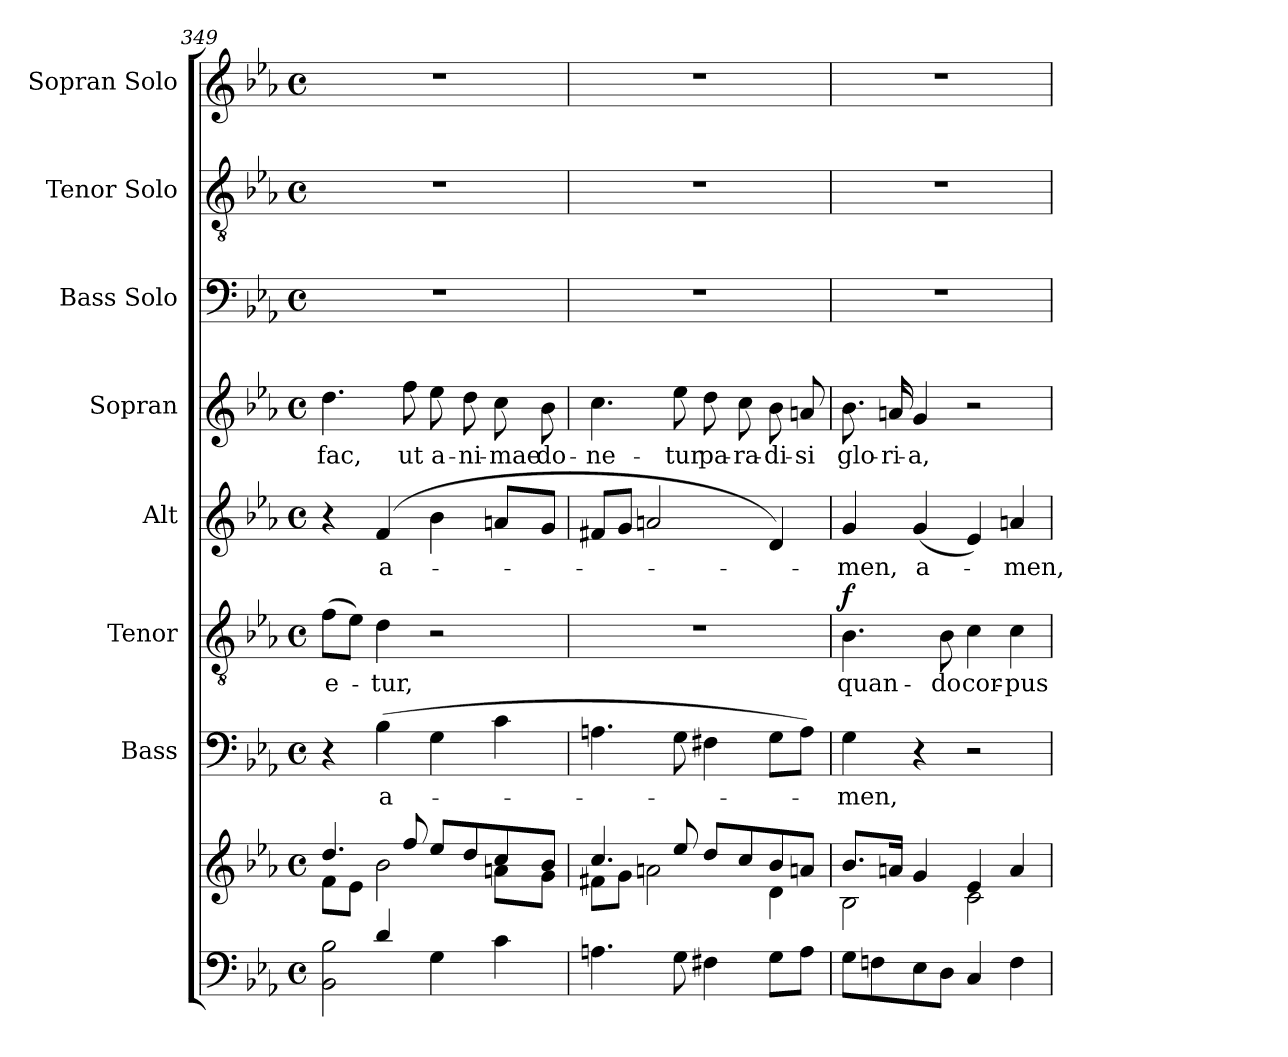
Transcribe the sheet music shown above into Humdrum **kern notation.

**kern	**kern	**kern	**text	**kern	**text	**dynam	**kern	**text	**kern	**text	**kern	**kern	**kern
*part8	*part8	*part7	*part7	*part6	*part6	*part6	*part5	*part5	*part4	*part4	*part3	*part2	*part1
*staff9	*staff8	*staff7	*staff7	*staff6	*staff6	*staff6	*staff5	*staff5	*staff4	*staff4	*staff3	*staff2	*staff1
*	*	*I"Bass	*	*I"Tenor	*	*	*I"Alt	*	*I"Sopran	*	*I"Bass Solo	*I"Tenor Solo	*I"Sopran Solo
*	*	*I'B.	*	*I'T.	*	*	*I'A.	*	*I'S.	*	*I'B. Solo	*I'T. Solo	*I'S. Solo
*clefF4	*clefG2	*clefF4	*	*clefGv2	*	*	*clefG2	*	*clefG2	*	*clefF4	*clefGv2	*clefG2
*k[b-e-a-]	*k[b-e-a-]	*k[b-e-a-]	*	*k[b-e-a-]	*	*	*k[b-e-a-]	*	*k[b-e-a-]	*	*k[b-e-a-]	*k[b-e-a-]	*k[b-e-a-]
*E-:	*E-:	*E-:	*	*E-:	*	*	*E-:	*	*E-:	*	*E-:	*E-:	*E-:
*M4/4	*M4/4	*M4/4	*	*M4/4	*	*	*M4/4	*	*M4/4	*	*M4/4	*M4/4	*M4/4
*met(c)	*met(c)	*met(c)	*	*met(c)	*	*	*met(c)	*	*met(c)	*	*met(c)	*met(c)	*met(c)
=349	=349	=349	=349	=349	=349	=349	=349	=349	=349	=349	=349	=349	=349
*^	*^	*	*	*	*	*	*	*	*	*	*	*	*
!	!	!	!	!	!	!	!LO:LY:b	!	!	!	!	!LO:LY:b	!	!	!
4ryy	2BB-\ 2B-\	4.dd/	8f\L	4r	.	(>8f\L	-e-	.	4r	.	4.dd\	fac,	1r	1r	1r
.	.	.	8e-\J	.	.	8e-\J)	.	.	.	.	.	.	.	.	.
!	!	!	!	!	!LO:LY:b	!	!LO:LY:b	!	!	!LO:LY:b	!	!	!	!	!
4d/	.	.	2b-\	(>4B-\	a-	4d\	-tur,	.	(4f/	a-	.	.	.	.	.
!	!	!	!	!	!	!	!	!	!	!	!	!LO:LY:b	!	!	!
.	.	8ff/	.	.	.	.	.	.	.	.	8ff\	ut	.	.	.
!	!	!	!	!	!	!	!	!	!	!	!	!LO:LY:b	!	!	!
2ryy	4G\	8ee-/L	.	4G\	.	2r	.	.	4b-\	.	8ee-\	a-	.	.	.
!	!	!	!	!	!	!	!	!	!	!	!	!LO:LY:b	!	!	!
.	.	8dd/	.	.	.	.	.	.	.	.	8dd\	-ni-	.	.	.
!	!	!	!	!	!	!	!	!	!	!	!	!LO:LY:b	!	!	!
.	4c\	8cc/	8an\L	4c\	.	.	.	.	8an/L	.	8cc\	-mae	.	.	.
!	!	!	!	!	!	!	!	!	!	!	!	!LO:LY:b	!	!	!
.	.	8b-/J	8g\J	.	.	.	.	.	8g/J	.	8b-\	do-	.	.	.
*v	*v	*	*	*	*	*	*	*	*	*	*	*	*	*	*
=350	=350	=350	=350	=350	=350	=350	=350	=350	=350	=350	=350	=350	=350	=350
!	!	!	!	!	!	!	!	!	!	!	!LO:LY:b	!	!	!
4.An\	4.cc/	8f#X\L	4.An\	.	1r	.	.	8f#X/L	.	4.cc\	-ne-	1r	1r	1r
.	.	8g\J	.	.	.	.	.	8g/J	.	.	.	.	.	.
.	.	2an\	.	.	.	.	.	2an/	.	.	.	.	.	.
!	!	!	!	!	!	!	!	!	!	!	!LO:LY:b	!	!	!
8G\	8ee-/	.	8G\	.	.	.	.	.	.	8ee-\	-tur	.	.	.
!	!	!	!	!	!	!	!	!	!	!	!LO:LY:b	!	!	!
4F#X\	8dd/L	.	4F#X\	.	.	.	.	.	.	8dd\	pa-	.	.	.
!	!	!	!	!	!	!	!	!	!	!	!LO:LY:b	!	!	!
.	8cc/	.	.	.	.	.	.	.	.	8cc\	-ra-	.	.	.
!	!	!	!	!	!	!	!	!	!	!	!LO:LY:b	!	!	!
8G\L	8b-/	4d\	8G\L	.	.	.	.	4d/)	.	8b-\	-di-	.	.	.
!	!	!	!	!	!	!	!	!	!	!	!LO:LY:b	!	!	!
8A\J	8an/J	.	8A\J)	.	.	.	.	.	.	8an/	-si	.	.	.
!!LO:PB:g=z
=351	=351	=351	=351	=351	=351	=351	=351	=351	=351	=351	=351	=351	=351	=351
!	!	!	!	!LO:LY:b	!	!LO:LY:b	!LO:DY:a	!	!LO:LY:b	!	!LO:LY:b	!	!	!
8G\L	8.b-/L	2B-\	4G\	-men,	4.B-\	quan-	f	4g/	-men,	8.b-\	glo-	1r	1r	1r
8Fn\	.	.	.	.	.	.	.	.	.	.	.	.	.	.
!	!	!	!	!	!	!	!	!	!	!	!LO:LY:b	!	!	!
.	16an/Jk	.	.	.	.	.	.	.	.	16an/	-ri-	.	.	.
!	!	!	!	!	!	!	!	!	!LO:LY:b	!	!LO:LY:b	!	!	!
8E-\	4g/	.	4r	.	.	.	.	(<4g/	a-	4g/	-a,	.	.	.
!	!	!	!	!	!	!LO:LY:b	!	!	!	!	!	!	!	!
8D\J	.	.	.	.	8B-\	-do	.	.	.	.	.	.	.	.
!	!	!	!	!	!	!LO:LY:b	!	!	!	!	!	!	!	!
4C/	4e-/	2c\	2r	.	4c\	cor-	.	4e-/)	.	2r	.	.	.	.
!	!	!	!	!	!	!LO:LY:b	!	!	!LO:LY:b	!	!	!	!	!
4F\	4a/	.	.	.	4c\	-pus	.	4an/	-men,	.	.	.	.	.
*	*v	*v	*	*	*	*	*	*	*	*	*	*	*	*
=	=	=	=	=	=	=	=	=	=	=	=	=	=
*-	*-	*-	*-	*-	*-	*-	*-	*-	*-	*-	*-	*-	*-
